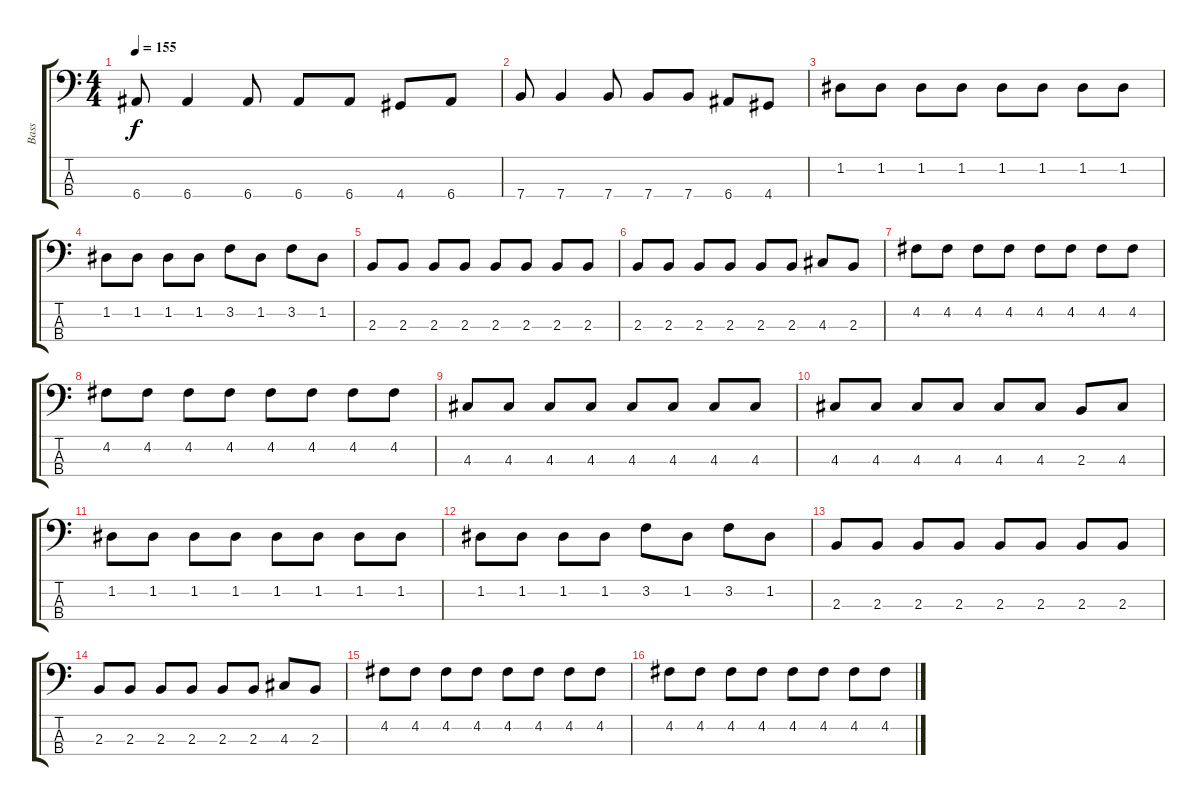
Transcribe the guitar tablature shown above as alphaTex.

\track ("Bass" "Bass") {instrument electricbasspick}
\staff {score tabs}
\tuning (G2 D2 A1 E1) {hide}
\ts (4 4)
\tempo 155
\clef f4
\ks c
6.4.8{dy f} 6.4.4 6.4.8 6.4.8 6.4.8 4.4.8 6.4.8 |
7.4.8 7.4.4 7.4.8 7.4.8 7.4.8 6.4.8 4.4.8 |
1.2.8 1.2.8 1.2.8 1.2.8 1.2.8 1.2.8 1.2.8 1.2.8 |
1.2.8 1.2.8 1.2.8 1.2.8 3.2.8 1.2.8 3.2.8 1.2.8 |
2.3.8 2.3.8 2.3.8 2.3.8 2.3.8 2.3.8 2.3.8 2.3.8 |
2.3.8 2.3.8 2.3.8 2.3.8 2.3.8 2.3.8 4.3.8 2.3.8 |
4.2.8 4.2.8 4.2.8 4.2.8 4.2.8 4.2.8 4.2.8 4.2.8 |
4.2.8 4.2.8 4.2.8 4.2.8 4.2.8 4.2.8 4.2.8 4.2.8 |
4.3.8 4.3.8 4.3.8 4.3.8 4.3.8 4.3.8 4.3.8 4.3.8 |
4.3.8 4.3.8 4.3.8 4.3.8 4.3.8 4.3.8 2.3.8 4.3.8 |
1.2.8 1.2.8 1.2.8 1.2.8 1.2.8 1.2.8 1.2.8 1.2.8 |
1.2.8 1.2.8 1.2.8 1.2.8 3.2.8 1.2.8 3.2.8 1.2.8 |
2.3.8 2.3.8 2.3.8 2.3.8 2.3.8 2.3.8 2.3.8 2.3.8 |
2.3.8 2.3.8 2.3.8 2.3.8 2.3.8 2.3.8 4.3.8 2.3.8 |
4.2.8 4.2.8 4.2.8 4.2.8 4.2.8 4.2.8 4.2.8 4.2.8 |
4.2.8 4.2.8 4.2.8 4.2.8 4.2.8 4.2.8 4.2.8 4.2.8
